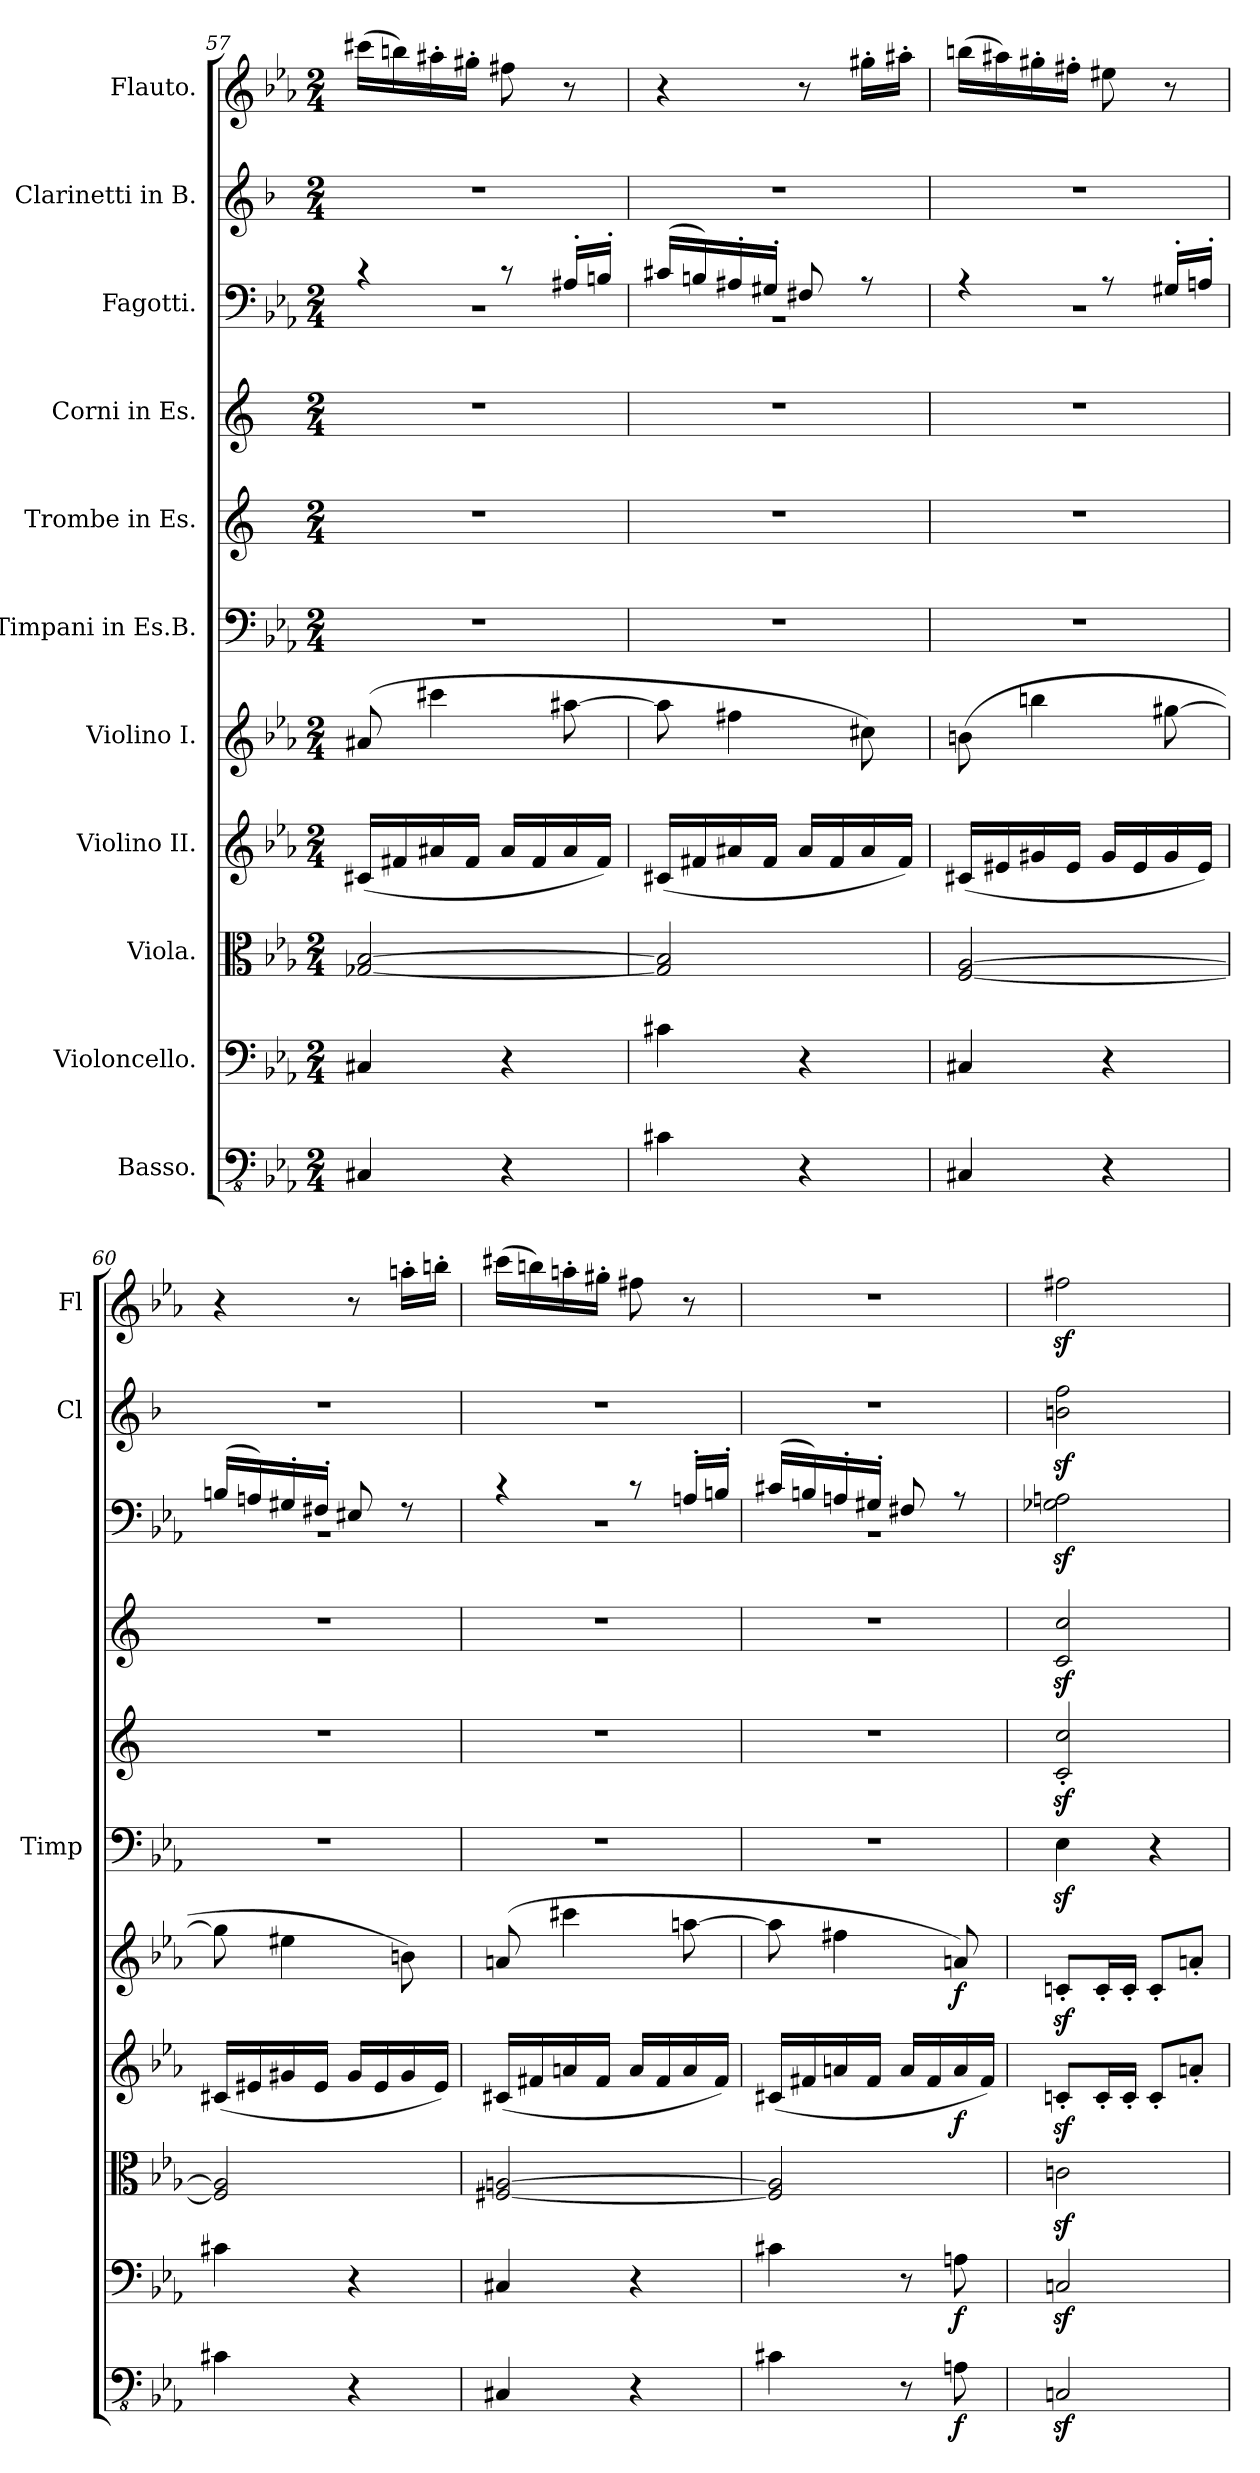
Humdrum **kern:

**kern	**dynam	**kern	**dynam	**kern	**kern	**dynam	**kern	**dynam	**kern	**kern	**kern	**kern	**kern	**kern
*part11	*part11	*part10	*part10	*part9	*part8	*part8	*part7	*part7	*part6	*part5	*part4	*part3	*part2	*part1
*staff11	*staff11	*staff10	*staff10	*staff9	*staff8	*staff8	*staff7	*staff7	*staff6	*staff5	*staff4	*staff3	*staff2	*staff1
*I"Basso.	*	*I"Violoncello.	*	*I"Viola.	*I"Violino II.	*	*I"Violino I.	*	*I"Timpani in Es.B.	*I"Trombe in Es.	*I"Corni in Es.	*I"Fagotti.	*I"Clarinetti in B.	*I"Flauto.
*	*	*	*	*	*	*	*	*	*I'Timp	*	*	*	*I'Cl	*I'Fl
*clefFv4	*	*clefF4	*	*clefC3	*clefG2	*	*clefG2	*	*clefF4	*clefG2	*clefG2	*clefF4	*clefG2	*clefG2
*	*	*	*	*	*	*	*	*	*	*ITrd-2c-3	*ITrd5c9	*	*ITrd1c2	*
*k[b-e-a-]	*	*k[b-e-a-]	*	*k[b-e-a-]	*k[b-e-a-]	*	*k[b-e-a-]	*	*k[b-e-a-]	*k[b-e-a-]	*k[b-e-a-]	*k[b-e-a-]	*k[b-e-a-]	*k[b-e-a-]
*M2/4	*	*M2/4	*	*M2/4	*M2/4	*	*M2/4	*	*M2/4	*M2/4	*M2/4	*M2/4	*M2/4	*M2/4
=57	=57	=57	=57	=57	=57	=57	=57	=57	=57	=57	=57	=57	=57	=57
*	*	*	*	*	*	*	*	*	*	*	*	*^	*	*
4CC#X/	.	4C#X/	.	[2G-X/ [2B-/	(<16c#X/LL	.	(>8a#X/	.	2r	2r	2r	4r	2r	2r	(>16ccc#X\LL
.	.	.	.	.	16f#X/	.	.	.	.	.	.	.	.	.	16bbn\)
.	.	.	.	.	16a#X/	.	4ccc#X\	.	.	.	.	.	.	.	16aa#X'\
.	.	.	.	.	16f#/JJ	.	.	.	.	.	.	.	.	.	16gg#X'\JJ
4r	.	4r	.	.	16a#/LL	.	.	.	.	.	.	8r	.	.	8ff#X\
.	.	.	.	.	16f#/	.	.	.	.	.	.	.	.	.	.
.	.	.	.	.	16a#/	.	[8aa#X\	.	.	.	.	16A#X'/LL	.	.	8r
.	.	.	.	.	16f#/JJ)	.	.	.	.	.	.	16Bn'/JJ	.	.	.
=58	=58	=58	=58	=58	=58	=58	=58	=58	=58	=58	=58	=58	=58	=58	=58
4C#X\	.	4c#X\	.	2G-/] 2B-/]	(<16c#X/LL	.	8aa#\]	.	2r	2r	2r	(>16c#X/LL	2r	2r	4r
.	.	.	.	.	16f#X/	.	.	.	.	.	.	16Bn/)	.	.	.
.	.	.	.	.	16a#X/	.	4ff#X\	.	.	.	.	16A#X'/	.	.	.
.	.	.	.	.	16f#/JJ	.	.	.	.	.	.	16G#X'/JJ	.	.	.
4r	.	4r	.	.	16a#/LL	.	.	.	.	.	.	8F#X/	.	.	8r
.	.	.	.	.	16f#/	.	.	.	.	.	.	.	.	.	.
.	.	.	.	.	16a#/	.	8cc#X\)	.	.	.	.	8r	.	.	16gg#X'\LL
.	.	.	.	.	16f#/JJ)	.	.	.	.	.	.	.	.	.	16aa#X'\JJ
=59	=59	=59	=59	=59	=59	=59	=59	=59	=59	=59	=59	=59	=59	=59	=59
4CC#X/	.	4C#X/	.	[2F/ [2A-/	(<16c#X/LL	.	(>8bn\	.	2r	2r	2r	4r	2r	2r	(>16bbn\LL
.	.	.	.	.	16e#X/	.	.	.	.	.	.	.	.	.	16aa#X\)
.	.	.	.	.	16g#X/	.	4bbn\	.	.	.	.	.	.	.	16gg#X'\
.	.	.	.	.	16e#/JJ	.	.	.	.	.	.	.	.	.	16ff#X'\JJ
4r	.	4r	.	.	16g#/LL	.	.	.	.	.	.	8r	.	.	8ee#X\
.	.	.	.	.	16e#/	.	.	.	.	.	.	.	.	.	.
.	.	.	.	.	16g#/	.	[8gg#X\	.	.	.	.	16G#X'/LL	.	.	8r
.	.	.	.	.	16e#/JJ)	.	.	.	.	.	.	16An'/JJ	.	.	.
!!LO:LB:g=z
=60	=60	=60	=60	=60	=60	=60	=60	=60	=60	=60	=60	=60	=60	=60	=60
4C#X\	.	4c#X\	.	2F/] 2A-/]	(<16c#X/LL	.	8gg#\]	.	2r	2r	2r	(>16Bn/LL	2r	2r	4r
.	.	.	.	.	16e#X/	.	.	.	.	.	.	16An/)	.	.	.
.	.	.	.	.	16g#X/	.	4ee#X\	.	.	.	.	16G#X'/	.	.	.
.	.	.	.	.	16e#/JJ	.	.	.	.	.	.	16F#X'/JJ	.	.	.
4r	.	4r	.	.	16g#/LL	.	.	.	.	.	.	8E#X/	.	.	8r
.	.	.	.	.	16e#/	.	.	.	.	.	.	.	.	.	.
.	.	.	.	.	16g#/	.	8bn\)	.	.	.	.	8r	.	.	16aan'\LL
.	.	.	.	.	16e#/JJ)	.	.	.	.	.	.	.	.	.	16bbn'\JJ
=61	=61	=61	=61	=61	=61	=61	=61	=61	=61	=61	=61	=61	=61	=61	=61
4CC#X/	.	4C#X/	.	[2F#X/ [2An/	(<16c#X/LL	.	(>8an/	.	2r	2r	2r	4r	2r	2r	(>16ccc#X\LL
.	.	.	.	.	16f#X/	.	.	.	.	.	.	.	.	.	16bbn\)
.	.	.	.	.	16an/	.	4ccc#X\	.	.	.	.	.	.	.	16aan'\
.	.	.	.	.	16f#/JJ	.	.	.	.	.	.	.	.	.	16gg#X'\JJ
4r	.	4r	.	.	16a/LL	.	.	.	.	.	.	8r	.	.	8ff#X\
.	.	.	.	.	16f#/	.	.	.	.	.	.	.	.	.	.
.	.	.	.	.	16a/	.	[8aan\	.	.	.	.	16An'/LL	.	.	8r
.	.	.	.	.	16f#/JJ)	.	.	.	.	.	.	16Bn'/JJ	.	.	.
=62	=62	=62	=62	=62	=62	=62	=62	=62	=62	=62	=62	=62	=62	=62	=62
4C#X\	.	4c#X\	.	2F#/] 2A/]	(<16c#X/LL	.	8aa\]	.	2r	2r	2r	(>16c#X/LL	2r	2r	2r
.	.	.	.	.	16f#X/	.	.	.	.	.	.	16Bn/)	.	.	.
.	.	.	.	.	16an/	.	4ff#X\	.	.	.	.	16An'/	.	.	.
.	.	.	.	.	16f#/JJ	.	.	.	.	.	.	16G#X'/JJ	.	.	.
8r	.	8r	.	.	16a/LL	.	.	.	.	.	.	8F#X/	.	.	.
.	.	.	.	.	16f#/	.	.	.	.	.	.	.	.	.	.
!	!LO:DY:b	!	!LO:DY:b	!	!	!LO:DY:b	!	!LO:DY:b	!	!	!	!	!	!	!
8AAn\	f	8An\	f	.	16a/	f	8an/)	f	.	.	.	8r	.	.	.
.	.	.	.	.	16f#/JJ)	.	.	.	.	.	.	.	.	.	.
*	*	*	*	*	*	*	*	*	*	*	*	*v	*v	*	*
=63	=63	=63	=63	=63	=63	=63	=63	=63	=63	=63	=63	=63	=63	=63
2CCnz</	.	2Cnz</	.	2cnz<\	8cnz<'/L	.	8cnz<'/L	.	4E-z<\	2e-/z<' 2ee-/z<'	2E-/z< 2e-/z<	2G-X\z< 2An\z<	2an\z< 2ee-\z<	2ff#Xz<\
.	.	.	.	.	16c'/L	.	16c'/L	.	.	.	.	.	.	.
.	.	.	.	.	16c'/JJ	.	16c'/JJ	.	.	.	.	.	.	.
.	.	.	.	.	8c'/L	.	8c'/L	.	4r	.	.	.	.	.
.	.	.	.	.	8an'/J	.	8an'/J	.	.	.	.	.	.	.
=	=	=	=	=	=	=	=	=	=	=	=	=	=	=
*-	*-	*-	*-	*-	*-	*-	*-	*-	*-	*-	*-	*-	*-	*-
